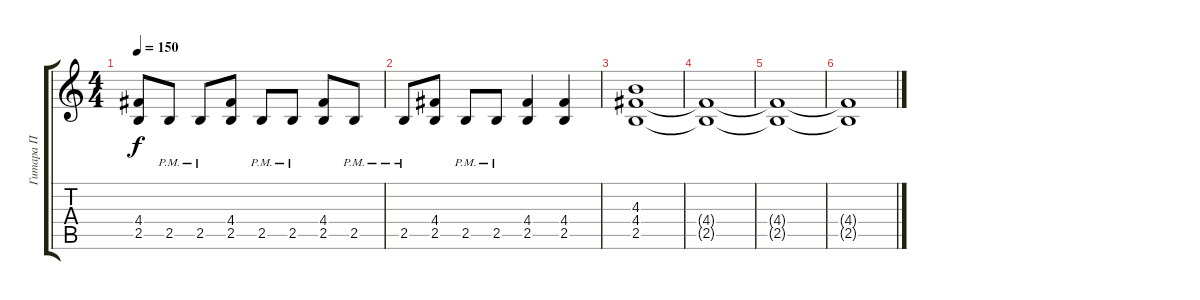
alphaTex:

\track ("Гитара П" "Гитара П") {instrument distortionguitar}
\staff {score tabs}
\tuning (E4 B3 G3 D3 A2 E2) {hide}
\ts (4 4)
\tempo 150
\clef g2
\ks c
(4.4 2.5).8{dy f} 2.5{pm}.8 2.5{pm}.8 (4.4 2.5).8 2.5{pm}.8 2.5{pm}.8 (4.4 2.5).8 2.5{pm}.8 |
2.5{pm}.8 (4.4 2.5).8 2.5{pm}.8 2.5{pm}.8 (4.4 2.5).4 (4.4 2.5).4 |
(4.3 4.4 2.5).1{volume 0} |
(4.4{t} 2.5{t}).1 |
(4.4{t} 2.5{t}).1 |
(4.4{t} 2.5{t}).1
